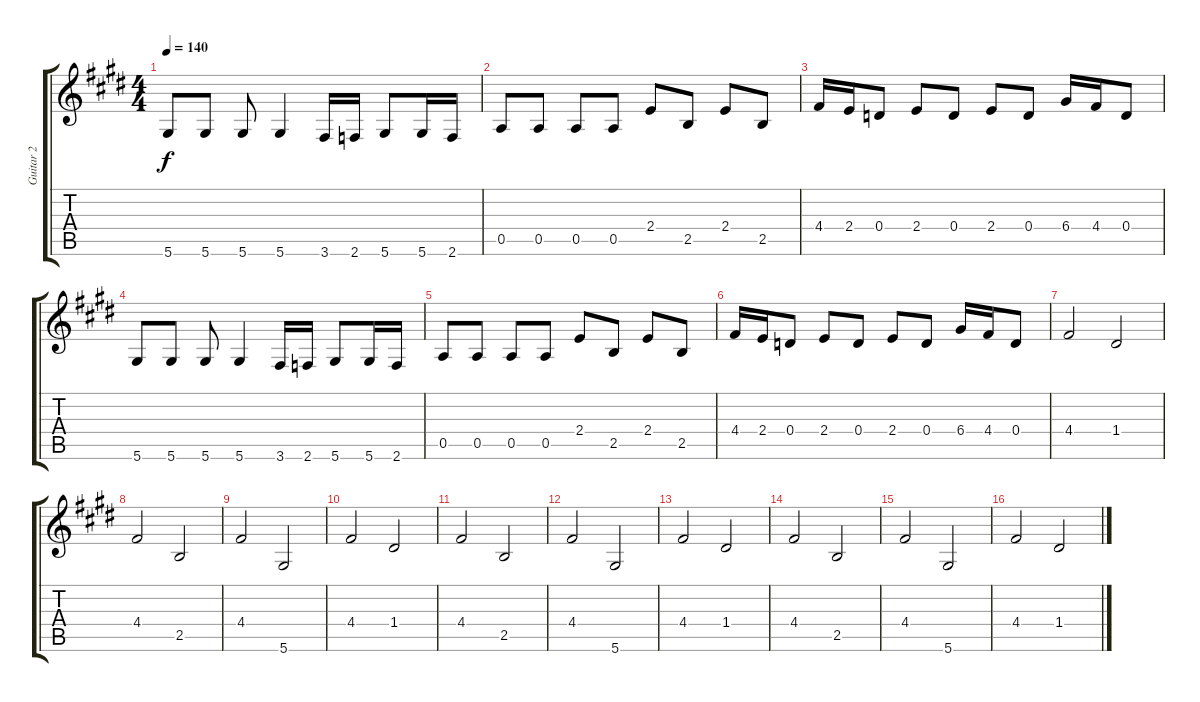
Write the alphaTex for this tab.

\track ("Guitar 2" "Guitar 2") {instrument acousticguitarsteel}
\staff {score tabs}
\tuning (E4 B3 G3 D3 A2 Eb2) {hide}
\ts (4 4)
\tempo 140
\clef g2
\ks c#minor
5.6.8{dy f} 5.6.8 5.6.8 5.6.4 3.6.16 2.6.16 5.6.8 5.6.16 2.6.16 |
0.5.8 0.5.8 0.5.8 0.5.8 2.4.8 2.5.8 2.4.8 2.5.8 |
4.4.16 2.4.16 0.4.8 2.4.8 0.4.8 2.4.8 0.4.8 6.4.16 4.4.16 0.4.8 |
5.6.8 5.6.8 5.6.8 5.6.4 3.6.16 2.6.16 5.6.8 5.6.16 2.6.16 |
0.5.8 0.5.8 0.5.8 0.5.8 2.4.8 2.5.8 2.4.8 2.5.8 |
4.4.16 2.4.16 0.4.8 2.4.8 0.4.8 2.4.8 0.4.8 6.4.16 4.4.16 0.4.8 |
4.4.2 1.4.2 |
4.4.2 2.5.2 |
4.4.2 5.6.2 |
4.4.2 1.4.2 |
4.4.2 2.5.2 |
4.4.2 5.6.2 |
4.4.2 1.4.2 |
4.4.2 2.5.2 |
4.4.2 5.6.2 |
4.4.2 1.4.2
